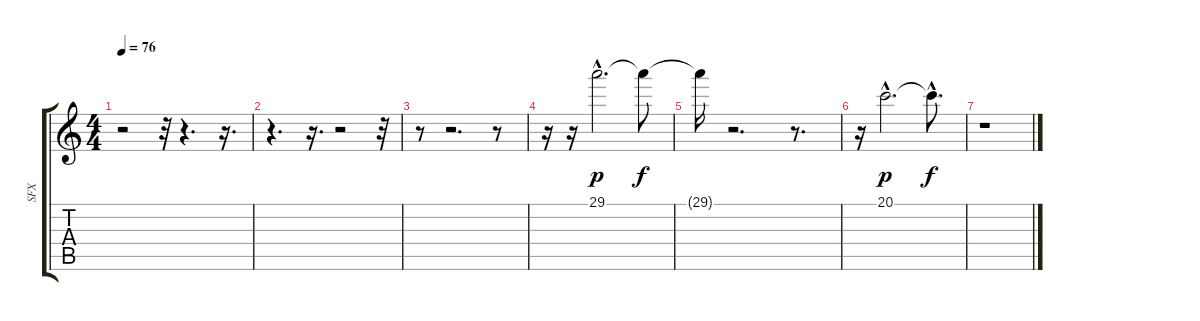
\track ("SFX" "SFX") {instrument fx1rain}
\staff {score tabs}
\tuning (E4 B3 G3 D3 A2 E2) {hide}
\ts (4 4)
\tempo 76
\clef g2
\ks c
r.2{dy f} r.32 r.4{d} r.16{d} |
r.4{d} r.16{d} r.2 r.32 |
r.8 r.2{d} r.8 |
r.16 r.16 29.1{hac}.2{d dy p} 29.1{t}.8{dy f} |
29.1{t}.16 r.2{d} r.8{d} |
r.16 20.1{hac}.2{d dy p} 20.1{hac t}.8{d dy f} |
r.1
